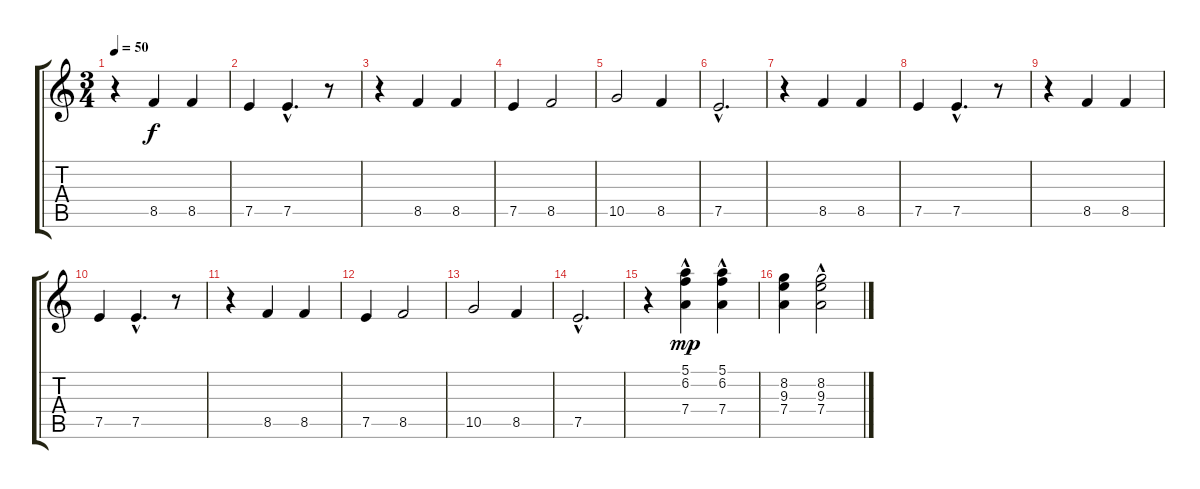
\track ("           CIS 70523,2516" "          ") {instrument distortionguitar}
\staff {score tabs}
\tuning (E4 B3 G3 D3 A2 E2) {hide}
\ts (3 4)
\tempo 50
\clef g2
\ks c
r.4{dy f} 8.5.4 8.5.4 |
7.5.4 7.5{hac}.4{d} r.8 |
r.4 8.5.4 8.5.4 |
7.5.4 8.5.2 |
10.5.2 8.5.4 |
7.5{hac}.2{d} |
r.4 8.5.4 8.5.4 |
7.5.4 7.5{hac}.4{d} r.8 |
r.4 8.5.4 8.5.4 |
7.5.4 7.5{hac}.4{d} r.8 |
r.4 8.5.4 8.5.4 |
7.5.4 8.5.2 |
10.5.2 8.5.4 |
7.5{hac}.2{d} |
r.4 (5.1{hac} 6.2{hac} 7.4{hac}).4{dy mp} (5.1{hac} 6.2{hac} 7.4{hac}).4 |
(8.2 9.3 7.4).4 (8.2{hac} 9.3 7.4).2
